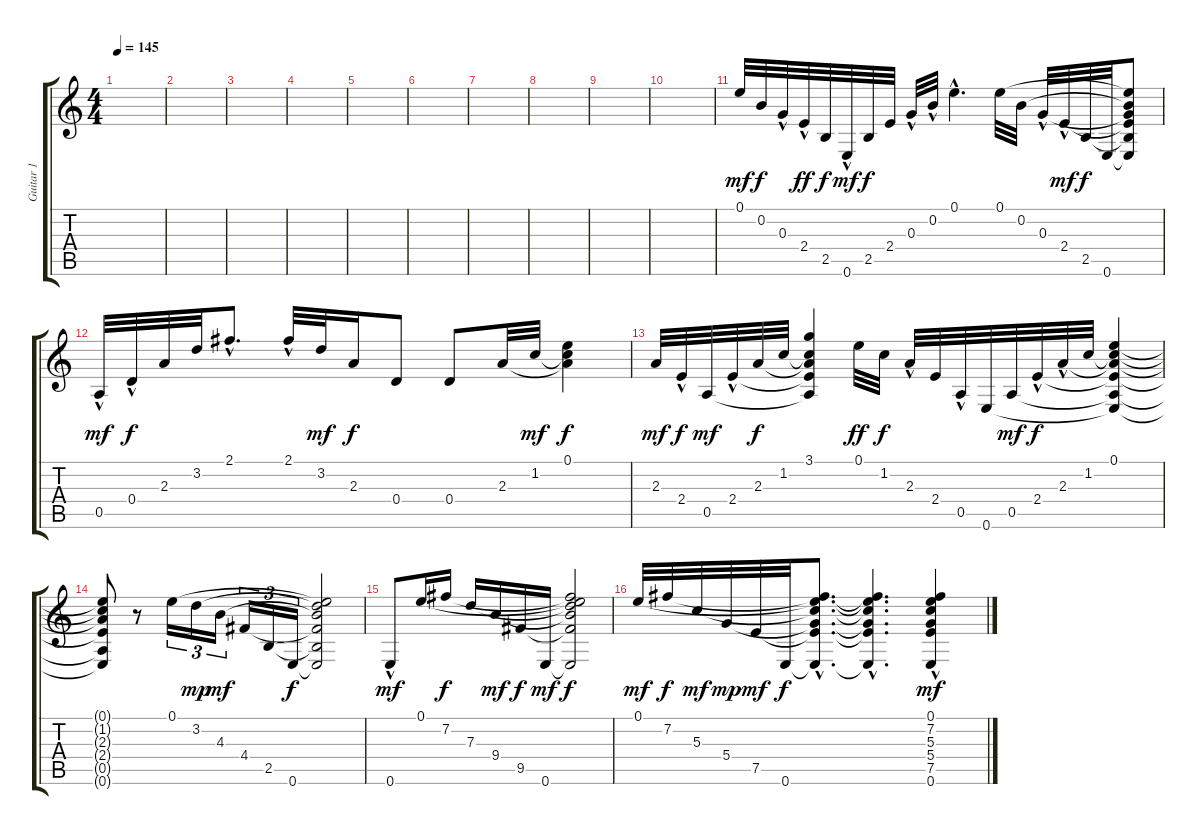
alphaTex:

\track ("Guitar 1" "Guitar 1") {instrument acousticguitarsteel}
\staff {score tabs}
\tuning (E4 B3 G3 D3 A2 E2) {hide}
\ts (4 4)
\tempo 145
\clef g2
\ks c
|
|
|
|
|
|
|
|
|
|
0.1.32{dy mf} 0.2.32{dy f} 0.3{hac}.32 2.4{hac}.32{dy ff} 2.5.32{dy f} 0.6{hac}.32{dy mf} 2.5.32{dy f} 2.4.32 0.3{hac}.32 0.2{hac}.32 0.1{hac}.4{d} 0.1.32 0.2.32 0.3{hac}.32 2.4{hac}.32{dy mf} 2.5.32{dy f} 0.6.32 (0.1{t} 0.2{t} 0.3{t} 2.4{t} 2.5{t} 0.6{t}).8 |
0.5{hac}.32{dy mf} 0.4{hac}.32{dy f} 2.3.32 3.2.32 2.1{hac}.8{d} 2.1{hac}.32 3.2.32{dy mf} 2.3.16{dy f} 0.4.8 0.4.8 2.3.32 1.2.32{dy mf} (0.1 1.2{t} 2.3{t}).4{dy f} |
2.3.32{dy mf} 2.4{hac}.32{dy f} 0.5.32{dy mf} 2.4{hac}.32 2.3.32{dy f} 1.2.32 (3.1 1.2{t} 2.3{t} 2.4{t} 0.5{t}).4 0.1.32{dy ff} 1.2.32{dy f} 2.3{hac}.32 2.4.32 0.5{hac}.32 0.6.32 0.5.32{dy mf} 2.4{hac}.32{dy f} 2.3{hac}.32 1.2.32 (0.1 1.2{t} 2.3{t} 2.4{t} 0.5{t} 0.6{t}).4 |
(0.1{t} 1.2{t} 2.3{t} 2.4{t} 0.5{t} 0.6{t}).8 r.8 0.1.16{tu (3 2)} 3.2.16{tu (3 2) dy mp} 4.3.16{tu (3 2) dy mf} 4.4.16{tu (3 2)} 2.5.16{tu (3 2)} 0.6.16{tu (3 2) dy f} (0.1{t} 3.2{t} 4.3{t} 4.4{t} 2.5{t} 0.6{t}).2 |
0.6{hac}.8{dy mf} 0.1.16 7.2.16{dy f} 7.3.16 9.4.16{dy mf} 9.5.16{dy f} 0.6.16{dy mf} (0.1{t} 7.2{t} 7.3{t} 9.4{t} 9.5{t} 0.6{t}).2{dy f} |
0.1.32{dy mf} 7.2.32{dy f} 5.3.32{dy mf} 5.4.32{dy mp} 7.5.32{dy mf} 0.6.32{dy f} (0.1{hac t} 7.2{hac t} 5.3{hac t} 5.4{hac t} 7.5{hac t} 0.6{hac t}).8{d} (0.1{hac t} 7.2{hac t} 5.3{hac t} 5.4{hac t} 7.5{hac t} 0.6{hac t}).4{d} (0.1{hac} 7.2 5.3{hac} 5.4{hac} 7.5{hac} 0.6{hac}).4{dy mf}
